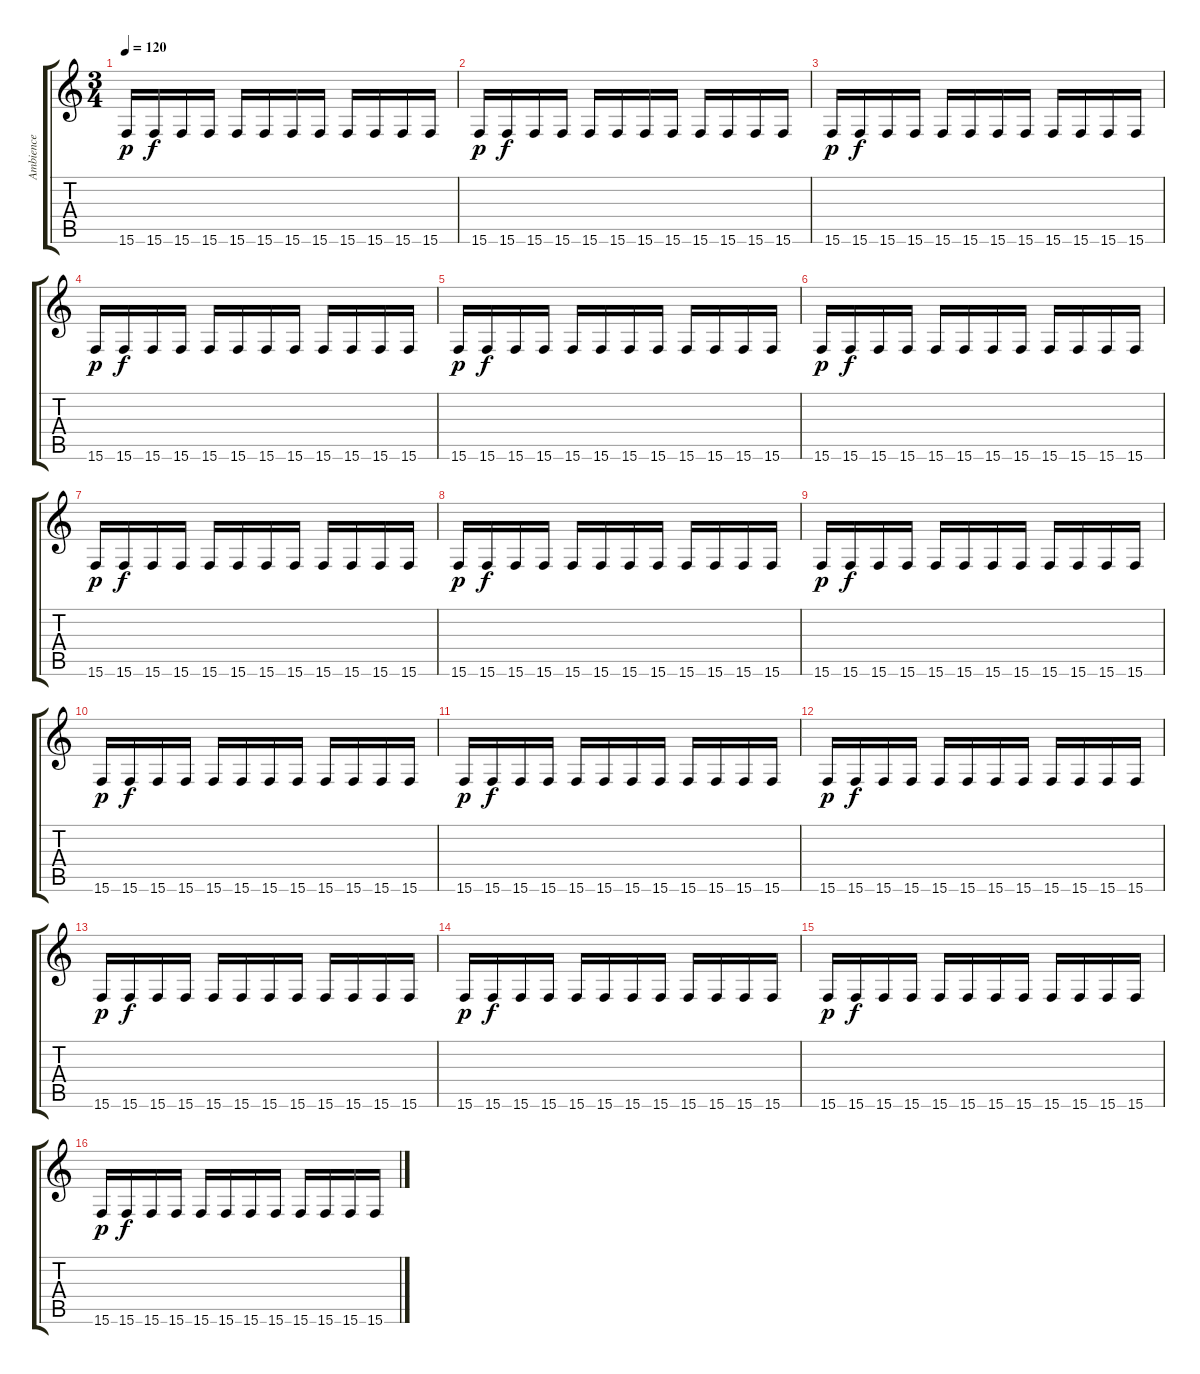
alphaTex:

\track ("Ambience" "Ambience") {instrument helicopter}
\staff {score tabs}
\tuning (E4 B3 G3 D3 A2 D2) {hide}
\ts (3 4)
\tempo 120
\clef g2
\ks c
15.6.16{dy p volume 3 instrument applause} 15.6.16{dy f} 15.6.16 15.6.16 15.6.16 15.6.16 15.6.16 15.6.16 15.6.16 15.6.16 15.6.16 15.6.16 |
15.6.16{dy p volume 3 instrument applause} 15.6.16{dy f} 15.6.16 15.6.16 15.6.16 15.6.16 15.6.16 15.6.16 15.6.16 15.6.16 15.6.16 15.6.16 |
15.6.16{dy p volume 3 instrument applause} 15.6.16{dy f} 15.6.16 15.6.16 15.6.16 15.6.16 15.6.16 15.6.16 15.6.16 15.6.16 15.6.16 15.6.16 |
15.6.16{dy p volume 3 instrument applause} 15.6.16{dy f} 15.6.16 15.6.16 15.6.16 15.6.16 15.6.16 15.6.16 15.6.16 15.6.16 15.6.16 15.6.16 |
15.6.16{dy p volume 3 instrument applause} 15.6.16{dy f} 15.6.16 15.6.16 15.6.16 15.6.16 15.6.16 15.6.16 15.6.16 15.6.16 15.6.16 15.6.16 |
15.6.16{dy p volume 3 instrument applause} 15.6.16{dy f} 15.6.16 15.6.16 15.6.16 15.6.16 15.6.16 15.6.16 15.6.16 15.6.16 15.6.16 15.6.16 |
15.6.16{dy p volume 3 instrument applause} 15.6.16{dy f} 15.6.16 15.6.16 15.6.16 15.6.16 15.6.16 15.6.16 15.6.16 15.6.16 15.6.16 15.6.16 |
15.6.16{dy p volume 3 instrument applause} 15.6.16{dy f} 15.6.16 15.6.16 15.6.16 15.6.16 15.6.16 15.6.16 15.6.16 15.6.16 15.6.16 15.6.16 |
15.6.16{dy p volume 3 instrument applause} 15.6.16{dy f} 15.6.16 15.6.16 15.6.16 15.6.16 15.6.16 15.6.16 15.6.16 15.6.16 15.6.16 15.6.16 |
15.6.16{dy p volume 3 instrument applause} 15.6.16{dy f} 15.6.16 15.6.16 15.6.16 15.6.16 15.6.16 15.6.16 15.6.16 15.6.16 15.6.16 15.6.16 |
15.6.16{dy p volume 3 instrument applause} 15.6.16{dy f} 15.6.16 15.6.16 15.6.16 15.6.16 15.6.16 15.6.16 15.6.16 15.6.16 15.6.16 15.6.16 |
15.6.16{dy p volume 3 instrument applause} 15.6.16{dy f} 15.6.16 15.6.16 15.6.16 15.6.16 15.6.16 15.6.16 15.6.16 15.6.16 15.6.16 15.6.16 |
15.6.16{dy p volume 3 instrument applause} 15.6.16{dy f} 15.6.16 15.6.16 15.6.16 15.6.16 15.6.16 15.6.16 15.6.16 15.6.16 15.6.16 15.6.16 |
15.6.16{dy p volume 3 instrument applause} 15.6.16{dy f} 15.6.16 15.6.16 15.6.16 15.6.16 15.6.16 15.6.16 15.6.16 15.6.16 15.6.16 15.6.16 |
15.6.16{dy p volume 3 instrument applause} 15.6.16{dy f} 15.6.16 15.6.16 15.6.16 15.6.16 15.6.16 15.6.16 15.6.16 15.6.16 15.6.16 15.6.16 |
15.6.16{dy p volume 3 instrument applause} 15.6.16{dy f} 15.6.16 15.6.16 15.6.16 15.6.16 15.6.16 15.6.16 15.6.16 15.6.16 15.6.16 15.6.16
